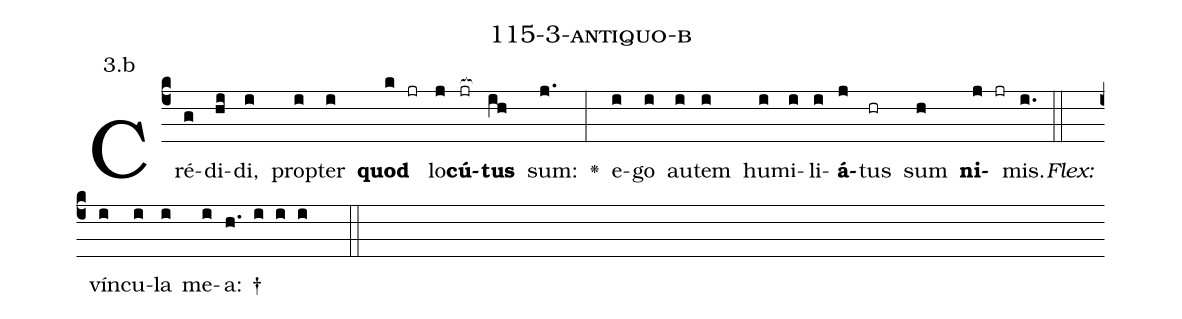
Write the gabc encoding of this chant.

name: 115-3-antiquo-b;
annotation: 3.b;
%%
(c4)Cré(g)di(hi)di,(i) prop(i)ter(i) <b>quod</b>(k jr) lo(j)<b>cú</b>(jr[ocb:1{])<b>tus</b>(ih[ocb:0}]) sum:(j.) <v>\greheightstar</v>(:) e(i)go(i) au(i)tem(i) hu(i)mi(i)li(i)<b>á</b>(j)tus(hr) sum(h) <b>ni</b>(j jr)mis.(i.) (::)
<i>Flex:</i>()  vín(i)cu(i)la(i) me(i)a: †(h. i i i  ::)

%E(i) u(i) o(j) u(h) a(j) e.(i.) (::)
